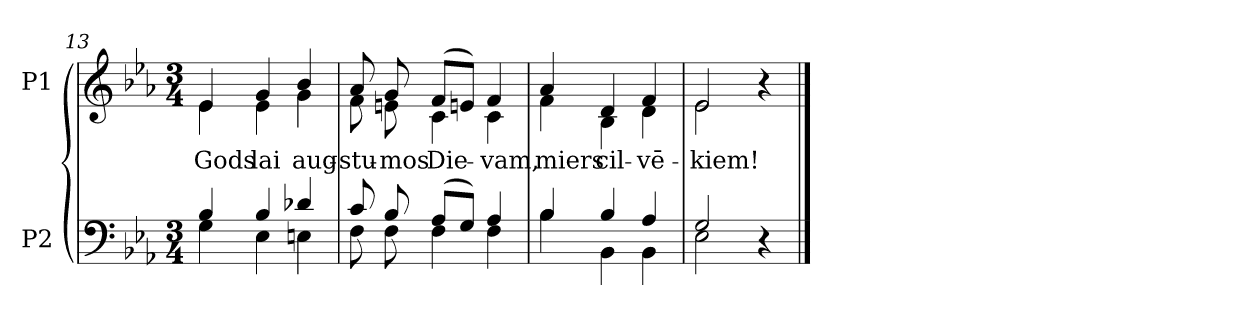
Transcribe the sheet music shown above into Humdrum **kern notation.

**kern	**kern	**text
*part2	*part1	*part1
*staff2	*staff1	*staff1
*I"P2	*I"P1	*
*clefF4	*clefG2	*
*k[b-e-a-]	*k[b-e-a-]	*
*E-:	*E-:	*
*M3/4	*M3/4	*
=13	=13	=13
*^	*	*
!	!	!	!LO:LY:b:color=#000000
*	*	*^	*
4B-i/	4Gi\	4e-i/	4e-i\	Gods
!	!	!	!	!LO:LY:b:color=#000000
4B-i/	4E-i\	4gi/	4e-i\	lai
!	!	!	!	!LO:LY:b:color=#000000
4d-Xi/	4Eni\	4b-i/	4gi\	aug-
=14	=14	=14	=14	=14
!	!	!	!	!LO:LY:b:color=#000000
8ci/	8Fi\	8a-i/	8fi\	-stu-
!	!	!	!	!LO:LY:b:color=#000000
8B-i/	8Fi\	8gi/	8eni\	-mos
!	!	!	!	!LO:LY:b:color=#000000
(8A-i/L	4Fi\	(8fi/L	4ci\	Die-
8Gi/J)	.	8eni/J)	.	.
!	!	!	!	!LO:LY:b:color=#000000
4A-i/	4Fi\	4fi/	4ci\	-vam,
=15	=15	=15	=15	=15
!	!	!	!	!LO:LY:b:color=#000000
4B-i/	4B-i\	4a-i/	4fi\	miers
!	!	!	!	!LO:LY:b:color=#000000
4B-i/	4BB-i\	4di/	4B-i\	cil-
!	!	!	!	!LO:LY:b:color=#000000
4A-i/	4BB-i\	4fi/	4di\	-vē-
=16	=16	=16	=16	=16
!	!	!	!	!LO:LY:b:color=#000000
2Gi/	2E-i\	2e-i/	2e-i\	-kiem!
4r	4ryy	4r	4ryy	.
*v	*v	*	*	*
*	*v	*v	*
==	==	==
*-	*-	*-
